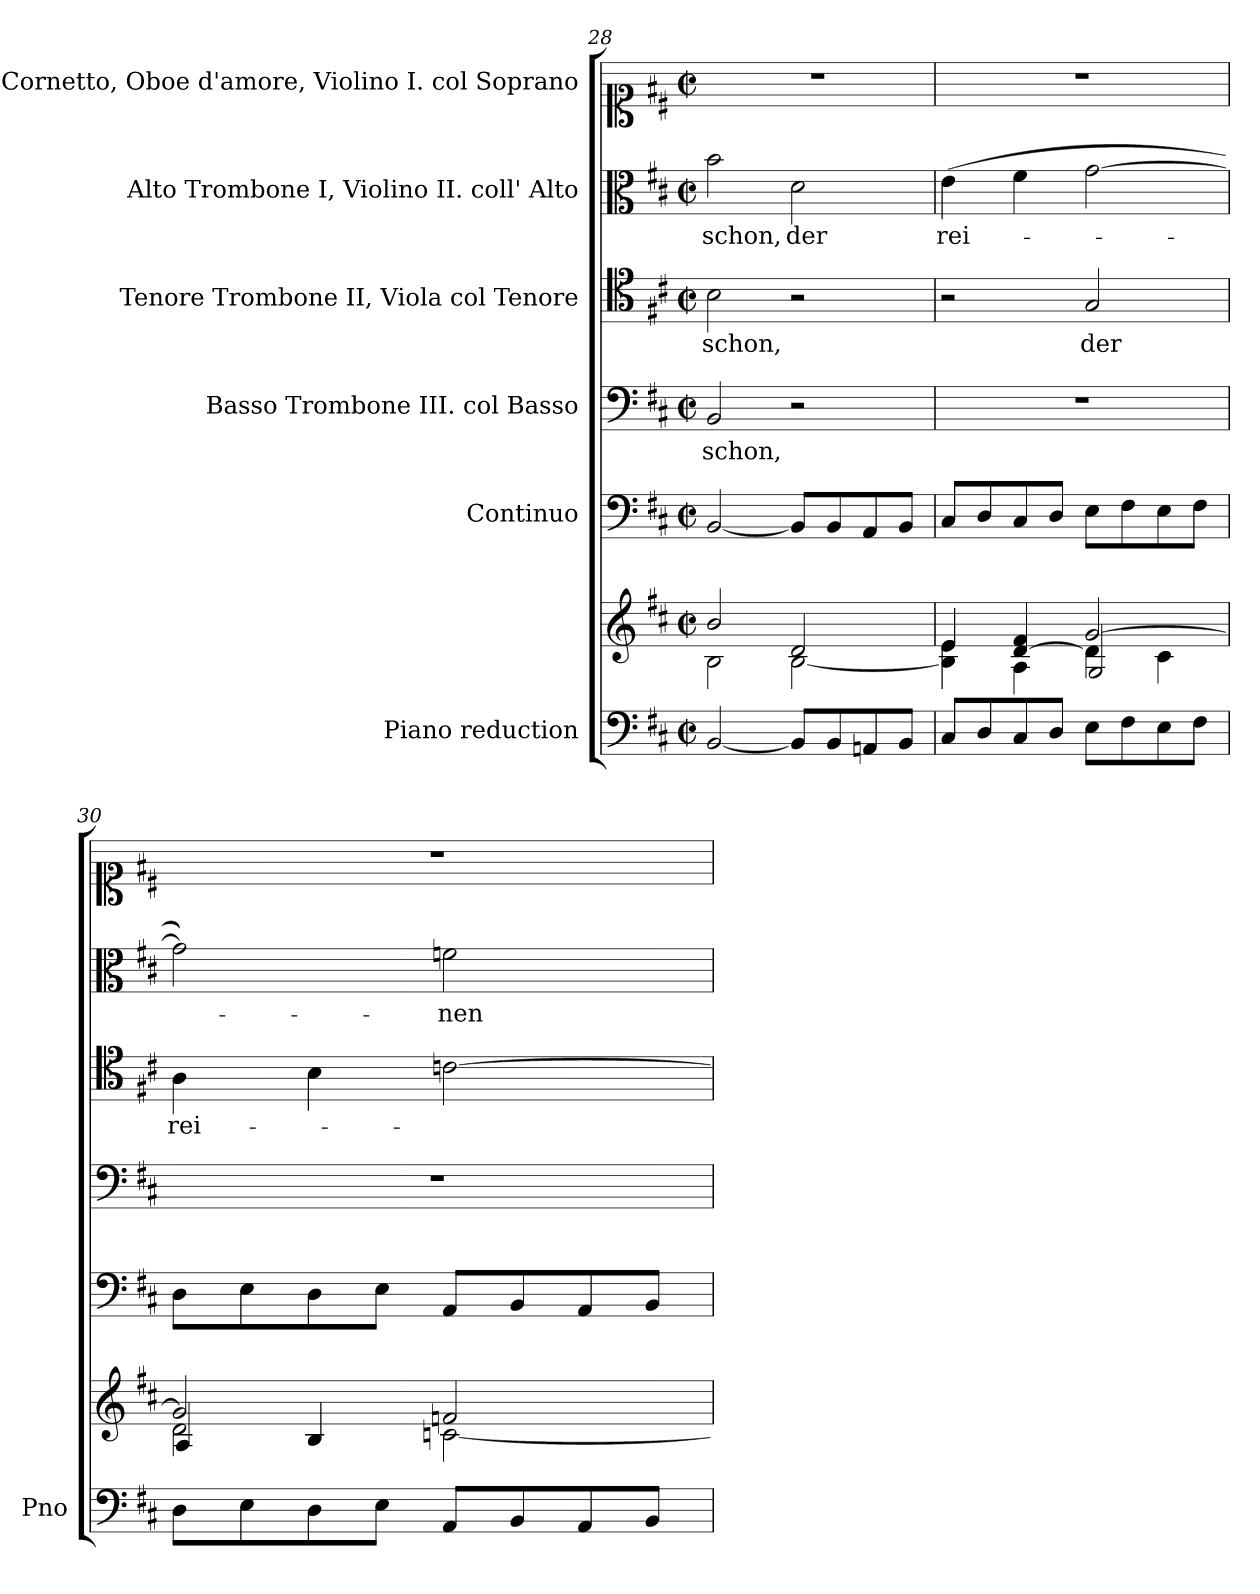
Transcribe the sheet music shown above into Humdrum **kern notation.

**kern	**kern	**kern	**kern	**text	**kern	**text	**kern	**text	**kern
*part6	*part6	*part5	*part4	*part4	*part3	*part3	*part2	*part2	*part1
*staff7	*staff6	*staff5	*staff4	*staff4	*staff3	*staff3	*staff2	*staff2	*staff1
*I"Piano reduction	*	*I"Continuo	*I"Basso  Trombone III. col Basso	*	*I"Tenore Trombone II, Viola col Tenore	*	*I"Alto Trombone I, Violino II.  coll' Alto	*	*I"Soprano Cornetto, Oboe d'amore, Violino I. col Soprano
*I'Pno	*	*	*	*	*	*	*	*	*
*clefF4	*clefG2	*clefF4	*clefF4	*	*clefC4	*	*clefC3	*	*clefC1
*k[f#c#]	*k[f#c#]	*k[f#c#]	*k[f#c#]	*	*k[f#c#]	*	*k[f#c#]	*	*k[f#c#]
*M2/2	*M2/2	*M2/2	*M2/2	*	*M2/2	*	*M2/2	*	*M2/2
*met(c|)	*met(c|)	*met(c|)	*met(c|)	*	*met(c|)	*	*met(c|)	*	*met(c|)
=28	=28	=28	=28	=28	=28	=28	=28	=28	=28
*	*^	*	*	*	*	*	*	*	*
!	!	!	!	!	!LO:LY:b	!	!LO:LY:b	!	!LO:LY:b	!
[2BB/	2b/	2B\	[2BB/	2BB/	schon,	2B\	schon,	2b\	schon,	1r
!	!	!	!	!	!	!	!	!	!LO:LY:b	!
8BB/L]	2d/	[2B\	8BB/L]	2r	.	2r	.	2d\	der	.
8BB/	.	.	8BB/	.	.	.	.	.	.	.
8AAn/	.	.	8AA/	.	.	.	.	.	.	.
8BB/J	.	.	8BB/J	.	.	.	.	.	.	.
=29	=29	=29	=29	=29	=29	=29	=29	=29	=29	=29
*	*	*^	*	*	*	*	*	*	*	*
!	!	!	!	!	!	!	!	!	!	!LO:LY:b	!
8C#/L	4e/	4B\] 4e\	2ryy	8C#/L	1r	.	2r	.	(>4e\	rei-	1r
8D/	.	.	.	8D/	.	.	.	.	.	.	.
8C#/	[4d/ 4f#/	4A\	.	8C#/	.	.	.	.	4f#\	.	.
8D/J	.	.	.	8D/J	.	.	.	.	.	.	.
!	!	!	!	!	!	!	!	!LO:LY:b	!	!	!
8E\L	[2g/	4d\]	2G/	8E\L	.	.	2G/	der	[2g\	.	.
8F#\	.	.	.	8F#\	.	.	.	.	.	.	.
8E\	.	4c#\	.	8E\	.	.	.	.	.	.	.
8F#\J	.	.	.	8F#\J	.	.	.	.	.	.	.
=30	=30	=30	=30	=30	=30	=30	=30	=30	=30	=30	=30
!	!	!	!	!	!	!	!	!LO:LY:b	!	!	!
8D\L	2g/]	2d\	4A/	8D\L	1r	.	4A\	rei-	2g\])	.	1r
8E\	.	.	.	8E\	.	.	.	.	.	.	.
8D\	.	.	4B/	8D\	.	.	4B\	.	.	.	.
8E\J	.	.	.	8E\J	.	.	.	.	.	.	.
!	!	!	!	!	!	!	!	!	!	!LO:LY:b	!
8AA/L	2fn/	[2cn\	2ryy	8AA/L	.	.	[2cn\	.	2fn\	-nen	.
8BB/	.	.	.	8BB/	.	.	.	.	.	.	.
8AA/	.	.	.	8AA/	.	.	.	.	.	.	.
8BB/J	.	.	.	8BB/J	.	.	.	.	.	.	.
*	*v	*v	*v	*	*	*	*	*	*	*	*
=	=	=	=	=	=	=	=	=	=
*-	*-	*-	*-	*-	*-	*-	*-	*-	*-
